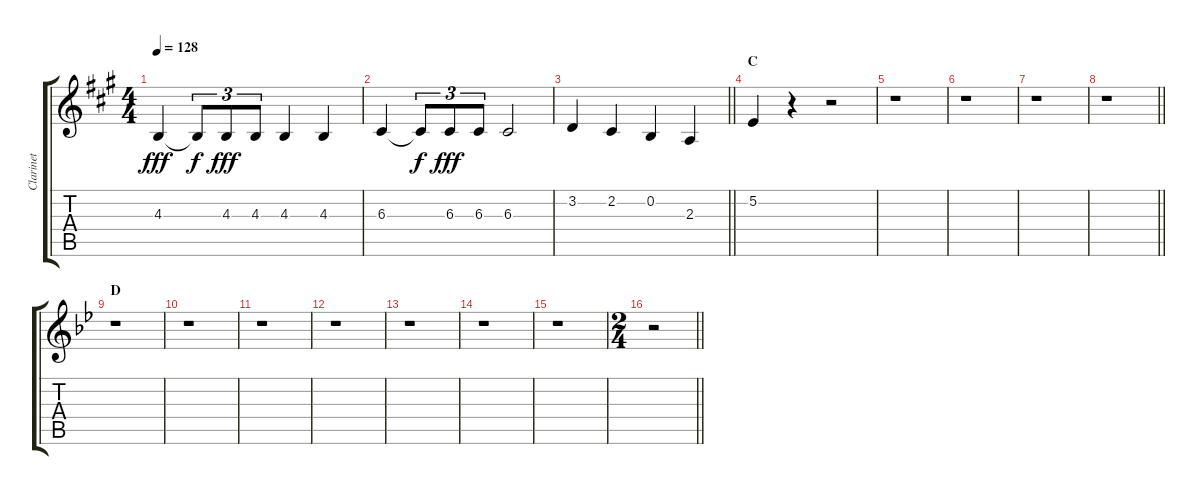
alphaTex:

\track ("Clarinet" "Clarinet") {instrument clarinet}
\staff {score tabs}
\tuning (E4 B3 G3 D3 A2 E2) {hide}
\ts (4 4)
\tempo 128
\clef g2
\ks a
4.3.4{dy fff} 4.3{t}.8{tu (3 2) dy f} 4.3.8{tu (3 2) dy fff} 4.3.8{tu (3 2)} 4.3.4 4.3.4 |
6.3.4 6.3{t}.8{tu (3 2) dy f} 6.3.8{tu (3 2) dy fff} 6.3.8{tu (3 2)} 6.3.2 |
\barLineRight lightlight
3.2.4 2.2.4 0.2.4 2.3.4 |
\section ("" "C")
5.2.4 r.4 r.2 |
r.1 |
r.1 |
r.1 |
\barLineRight lightlight
r.1 |
\section ("" "D")
\ks bb
r.1 |
r.1 |
r.1 |
r.1 |
r.1 |
r.1 |
r.1 |
\ts (2 4)
\barLineRight lightlight
r.2
